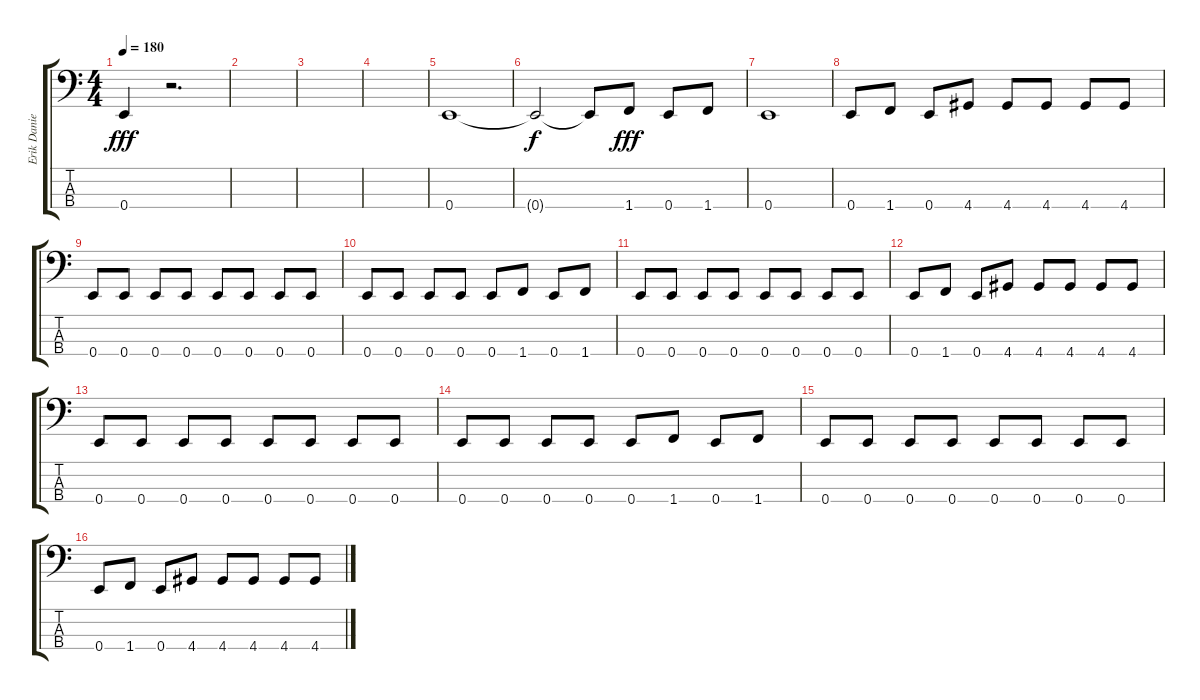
\track ("Erik Danielsson" "Erik Danie") {instrument electricbasspick}
\staff {score tabs}
\tuning (G2 D2 A1 E1) {hide}
\ts (4 4)
\tempo 180
\clef f4
\ks c
0.4.4{dy fff} r.2{d} |
|
|
|
0.4.1 |
0.4{t}.2{dy f} 0.4{t}.8 1.4.8{dy fff} 0.4.8 1.4.8 |
0.4.1 |
0.4.8 1.4.8 0.4.8 4.4.8 4.4.8 4.4.8 4.4.8 4.4.8 |
0.4.8 0.4.8 0.4.8 0.4.8 0.4.8 0.4.8 0.4.8 0.4.8 |
0.4.8 0.4.8 0.4.8 0.4.8 0.4.8 1.4.8 0.4.8 1.4.8 |
0.4.8 0.4.8 0.4.8 0.4.8 0.4.8 0.4.8 0.4.8 0.4.8 |
0.4.8 1.4.8 0.4.8 4.4.8 4.4.8 4.4.8 4.4.8 4.4.8 |
0.4.8 0.4.8 0.4.8 0.4.8 0.4.8 0.4.8 0.4.8 0.4.8 |
0.4.8 0.4.8 0.4.8 0.4.8 0.4.8 1.4.8 0.4.8 1.4.8 |
0.4.8 0.4.8 0.4.8 0.4.8 0.4.8 0.4.8 0.4.8 0.4.8 |
0.4.8 1.4.8 0.4.8 4.4.8 4.4.8 4.4.8 4.4.8 4.4.8
